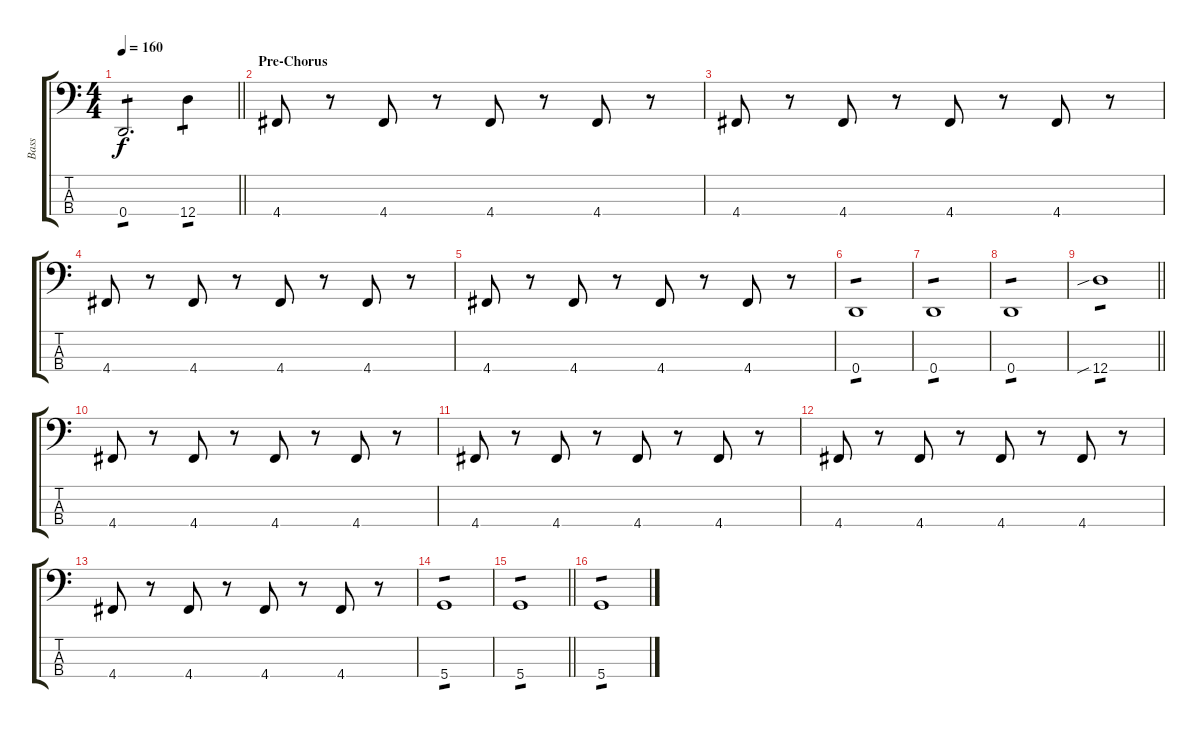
\track ("Bass" "Bass") {instrument electricbassfinger}
\staff {score tabs}
\tuning (G2 D2 A1 D1) {hide}
\ts (4 4)
\tempo 160
\clef f4
\barLineRight lightlight
\ks c
0.4.2{d tp 1 dy f} 12.4.4{tp 1} |
\section ("" "Pre-Chorus")
4.4.8 r.8 4.4.8 r.8 4.4.8 r.8 4.4.8 r.8 |
4.4.8 r.8 4.4.8 r.8 4.4.8 r.8 4.4.8 r.8 |
4.4.8 r.8 4.4.8 r.8 4.4.8 r.8 4.4.8 r.8 |
4.4.8 r.8 4.4.8 r.8 4.4.8 r.8 4.4.8 r.8 |
0.4.1{tp 1} |
0.4.1{tp 1} |
0.4.1{tp 1} |
\barLineRight lightlight
12.4{sib}.1{tp 1} |
4.4.8 r.8 4.4.8 r.8 4.4.8 r.8 4.4.8 r.8 |
4.4.8 r.8 4.4.8 r.8 4.4.8 r.8 4.4.8 r.8 |
4.4.8 r.8 4.4.8 r.8 4.4.8 r.8 4.4.8 r.8 |
4.4.8 r.8 4.4.8 r.8 4.4.8 r.8 4.4.8 r.8 |
5.4.1{tp 1} |
\barLineRight lightlight
5.4.1{tp 1} |
5.4.1{tp 1}
